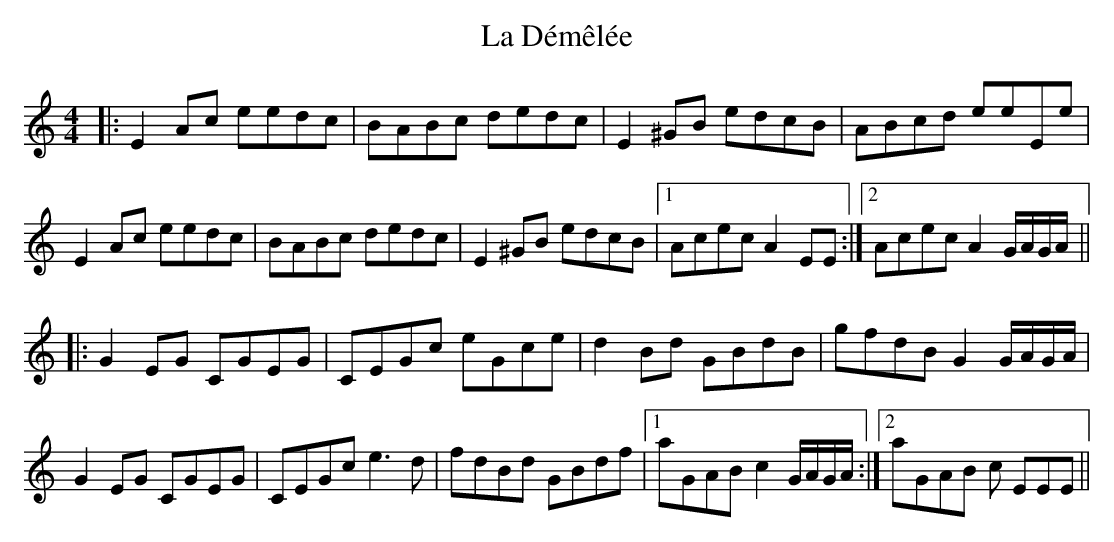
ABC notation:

X:1
T: La Démêlée
M: 4/4
L: 1/8
K: Amin
|:E2 Ac eedc|BABc dedc|E2 ^GB edcB|ABcd eeEe|
E2 Ac eedc|BABc dedc|E2 ^GB edcB|1 Acec A2 EE:|2 Acec A2 G/A/G/A/||
K:C
|:G2 EG CGEG|CEGc eGce|d2 Bd GBdB|gfdB G2 G/A/G/A/|
G2 EG CGEG|CEGc e3 d|fdBd GBdf|1 aGAB c2 G/A/G/A/:|2 aGAB c EEE||
